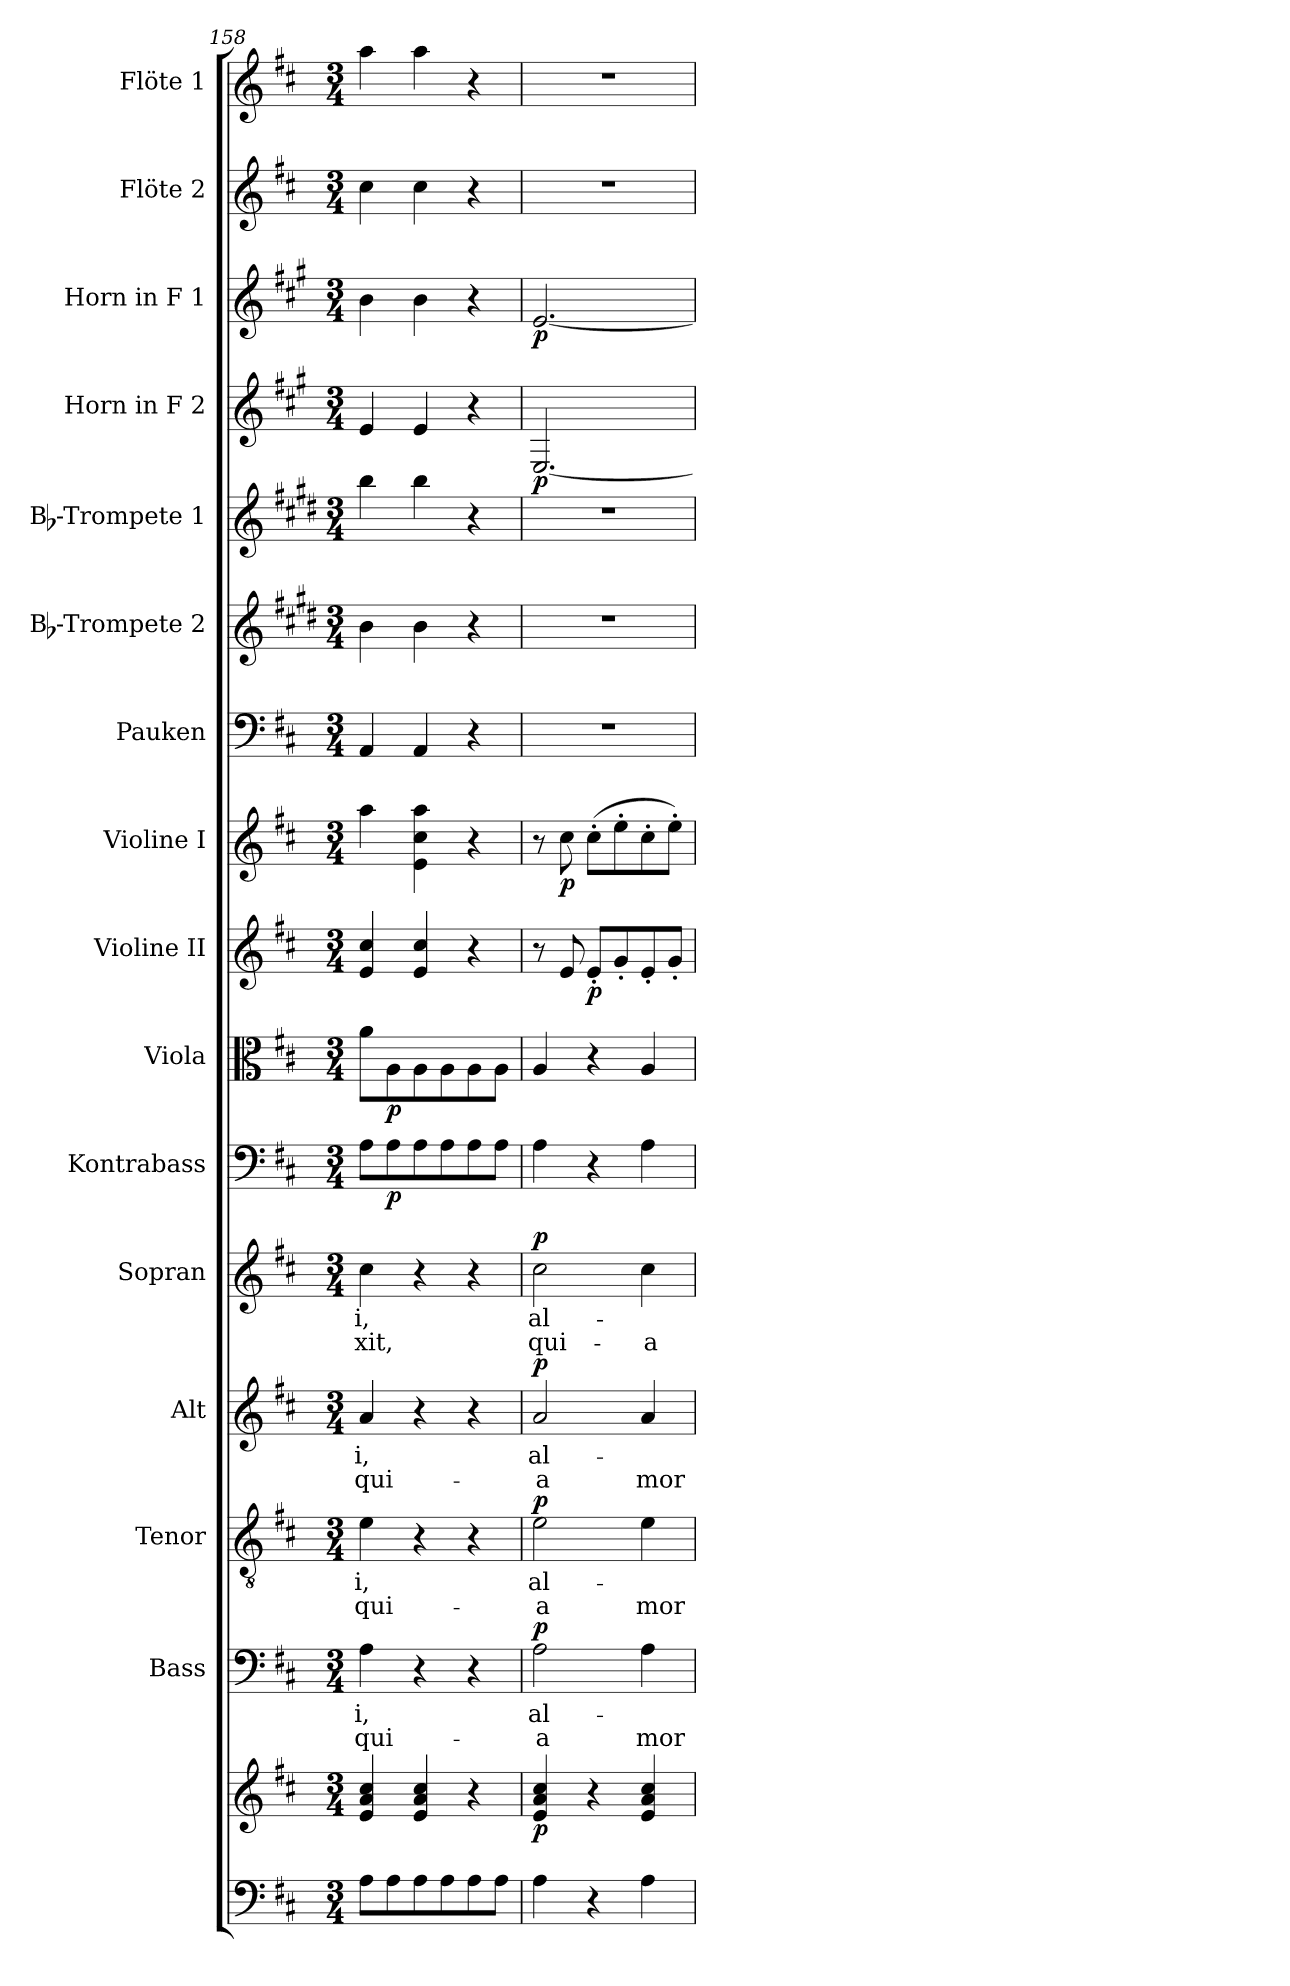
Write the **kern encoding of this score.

**kern	**kern	**dynam	**kern	**text	**text	**dynam	**kern	**text	**text	**dynam	**kern	**text	**text	**dynam	**kern	**text	**text	**dynam	**kern	**dynam	**kern	**dynam	**kern	**dynam	**kern	**dynam	**kern	**kern	**kern	**kern	**dynam	**kern	**dynam	**kern	**kern
*part16	*part16	*part16	*part15	*part15	*part15	*part15	*part14	*part14	*part14	*part14	*part13	*part13	*part13	*part13	*part12	*part12	*part12	*part12	*part11	*part11	*part10	*part10	*part9	*part9	*part8	*part8	*part7	*part6	*part5	*part4	*part4	*part3	*part3	*part2	*part1
*staff17	*staff16	*staff16/17	*staff15	*staff15	*staff15	*staff15	*staff14	*staff14	*staff14	*staff14	*staff13	*staff13	*staff13	*staff13	*staff12	*staff12	*staff12	*staff12	*staff11	*staff11	*staff10	*staff10	*staff9	*staff9	*staff8	*staff8	*staff7	*staff6	*staff5	*staff4	*staff4	*staff3	*staff3	*staff2	*staff1
*	*	*	*I"Bass	*	*	*	*I"Tenor	*	*	*	*I"Alt	*	*	*	*I"Sopran	*	*	*	*I"Kontrabass	*	*I"Viola	*	*I"Violine II	*	*I"Violine I	*	*I"Pauken	*I"Bb-Trompete 2	*I"Bb-Trompete 1	*I"Horn in F 2	*	*I"Horn in F 1	*	*I"Flöte 2	*I"Flöte 1
*	*	*	*I'B.	*	*	*	*I'T.	*	*	*	*I'A.	*	*	*	*I'S.	*	*	*	*I'Kb.	*	*I'Vla.	*	*I'Vl. II	*	*I'Vl. I	*	*I'Pk.	*I'Bb Trp. 2	*I'Bb Trp. 1	*	*	*	*	*I'Fl. 2	*I'Fl. 1
!!LO:PB:g=z
*clefF4	*clefG2	*	*clefF4	*	*	*	*clefGv2	*	*	*	*clefG2	*	*	*	*clefG2	*	*	*	*clefF4	*	*clefC3	*	*clefG2	*	*clefG2	*	*clefF4	*clefG2	*clefG2	*clefG2	*	*clefG2	*	*clefG2	*clefG2
*	*	*	*	*	*	*	*	*	*	*	*	*	*	*	*	*	*	*	*ITrd7c12	*	*	*	*	*	*	*	*	*ITrd1c2	*ITrd1c2	*ITrd4c7	*	*ITrd4c7	*	*	*
*k[f#c#]	*k[f#c#]	*	*k[f#c#]	*	*	*	*k[f#c#]	*	*	*	*k[f#c#]	*	*	*	*k[f#c#]	*	*	*	*k[f#c#]	*	*k[f#c#]	*	*k[f#c#]	*	*k[f#c#]	*	*k[f#c#]	*k[f#c#]	*k[f#c#]	*k[f#c#]	*	*k[f#c#]	*	*k[f#c#]	*k[f#c#]
*D:	*D:	*	*D:	*	*	*	*D:	*	*	*	*D:	*	*	*	*D:	*	*	*	*D:	*	*D:	*	*D:	*	*D:	*	*D:	*D:	*D:	*D:	*	*D:	*	*D:	*D:
*M3/4	*M3/4	*	*M3/4	*	*	*	*M3/4	*	*	*	*M3/4	*	*	*	*M3/4	*	*	*	*M3/4	*	*M3/4	*	*M3/4	*	*M3/4	*	*M3/4	*M3/4	*M3/4	*M3/4	*	*M3/4	*	*M3/4	*M3/4
=158	=158	=158	=158	=158	=158	=158	=158	=158	=158	=158	=158	=158	=158	=158	=158	=158	=158	=158	=158	=158	=158	=158	=158	=158	=158	=158	=158	=158	=158	=158	=158	=158	=158	=158	=158
!	!	!	!	!LO:LY:b	!LO:LY:b	!	!	!LO:LY:b	!LO:LY:b	!	!	!LO:LY:b	!LO:LY:b	!	!	!LO:LY:b	!LO:LY:b	!	!	!	!	!	!	!	!	!	!	!	!	!	!	!	!	!	!
8A\L	4e/ 4a/ 4cc#/	.	4A\	-i,	qui-	.	4e\	-i,	qui-	.	4a/	-i,	qui-	.	4cc#\	-i,	-xit,	.	8AA\L	.	8a\L	.	4e/ 4cc#/	.	4aa\	.	4AA/	4a\	4aa\	4A/	.	4e\	.	4cc#\	4aa\
!	!	!	!	!	!	!	!	!	!	!	!	!	!	!	!	!	!	!	!	!LO:DY:b	!	!LO:DY:b	!	!	!	!	!	!	!	!	!	!	!	!	!
8A\	.	.	.	.	.	.	.	.	.	.	.	.	.	.	.	.	.	.	8AA\	p	8A\	p	.	.	.	.	.	.	.	.	.	.	.	.	.
8A\	4e/ 4a/ 4cc#/	.	4r	.	.	.	4r	.	.	.	4r	.	.	.	4r	.	.	.	8AA\	.	8A\	.	4e/ 4cc#/	.	4e\ 4cc#\ 4aa\	.	4AA/	4a\	4aa\	4A/	.	4e\	.	4cc#\	4aa\
8A\	.	.	.	.	.	.	.	.	.	.	.	.	.	.	.	.	.	.	8AA\	.	8A\	.	.	.	.	.	.	.	.	.	.	.	.	.	.
8A\	4r	.	4r	.	.	.	4r	.	.	.	4r	.	.	.	4r	.	.	.	8AA\	.	8A\	.	4r	.	4r	.	4r	4r	4r	4r	.	4r	.	4r	4r
8A\J	.	.	.	.	.	.	.	.	.	.	.	.	.	.	.	.	.	.	8AA\J	.	8A\J	.	.	.	.	.	.	.	.	.	.	.	.	.	.
=159	=159	=159	=159	=159	=159	=159	=159	=159	=159	=159	=159	=159	=159	=159	=159	=159	=159	=159	=159	=159	=159	=159	=159	=159	=159	=159	=159	=159	=159	=159	=159	=159	=159	=159	=159
!	!	!LO:DY:b	!	!LO:LY:b	!LO:LY:b	!LO:DY:a	!	!LO:LY:b	!LO:LY:b	!LO:DY:a	!	!LO:LY:b	!LO:LY:b	!LO:DY:a	!	!LO:LY:b	!LO:LY:b	!LO:DY:a	!	!	!	!	!	!	!	!	!	!	!	!	!LO:DY:b	!	!LO:DY:b	!	!
4A\	4e/ 4a/ 4cc#/	p	2A\	al-	-a	p	2e\	al-	-a	p	2a/	al-	-a	p	2cc#\	al-	qui-	p	4AA\	.	4A/	.	8r	.	8r	.	2.r	2.r	2.r	[2.AA/	p	[2.A/	p	2.r	2.r
!	!	!	!	!	!	!	!	!	!	!	!	!	!	!	!	!	!	!	!	!	!	!	!	!	!	!LO:DY:b	!	!	!	!	!	!	!	!	!
.	.	.	.	.	.	.	.	.	.	.	.	.	.	.	.	.	.	.	.	.	.	.	8e/	.	8cc#\	p	.	.	.	.	.	.	.	.	.
!	!	!	!	!	!	!	!	!	!	!	!	!	!	!	!	!	!	!	!	!	!	!	!	!LO:DY:b	!	!	!	!	!	!	!	!	!	!	!
4r	4r	.	.	.	.	.	.	.	.	.	.	.	.	.	.	.	.	.	4r	.	4r	.	8e'</L	p	(>8cc#'>\L	.	.	.	.	.	.	.	.	.	.
.	.	.	.	.	.	.	.	.	.	.	.	.	.	.	.	.	.	.	.	.	.	.	8g'</	.	8ee'>\	.	.	.	.	.	.	.	.	.	.
!	!	!	!	!	!LO:LY:b	!	!	!	!LO:LY:b	!	!	!	!LO:LY:b	!	!	!	!LO:LY:b	!	!	!	!	!	!	!	!	!	!	!	!	!	!	!	!	!	!
4A\	4e/ 4a/ 4cc#/	.	4A\	.	mor-	.	4e\	.	mor-	.	4a/	.	mor-	.	4cc#\	.	-a	.	4AA\	.	4A/	.	8e'</	.	8cc#'>\	.	.	.	.	.	.	.	.	.	.
.	.	.	.	.	.	.	.	.	.	.	.	.	.	.	.	.	.	.	.	.	.	.	8g'</J	.	8ee'>\J)	.	.	.	.	.	.	.	.	.	.
=	=	=	=	=	=	=	=	=	=	=	=	=	=	=	=	=	=	=	=	=	=	=	=	=	=	=	=	=	=	=	=	=	=	=	=
*-	*-	*-	*-	*-	*-	*-	*-	*-	*-	*-	*-	*-	*-	*-	*-	*-	*-	*-	*-	*-	*-	*-	*-	*-	*-	*-	*-	*-	*-	*-	*-	*-	*-	*-	*-
